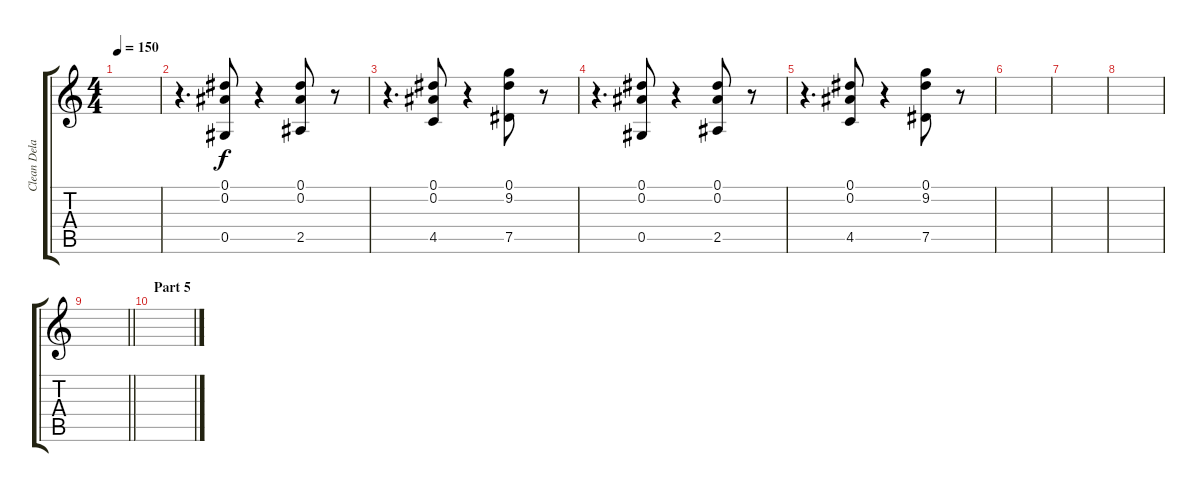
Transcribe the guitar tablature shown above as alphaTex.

\track ("Clean Delay 2" "Clean Dela") {instrument electricguitarclean}
\staff {score tabs}
\tuning (Eb4 Bb3 F3 Db3 Ab2 Eb2) {hide}
\ts (4 4)
\tempo 150
\clef g2
\ks c
|
r.4{d} (0.1 0.2 0.5).8 r.4 (0.1 0.2 2.5).8 r.8 |
r.4{d} (0.1 0.2 4.5).8 r.4 (0.1 9.2 7.5).8 r.8 |
r.4{d} (0.1 0.2 0.5).8 r.4 (0.1 0.2 2.5).8 r.8 |
r.4{d} (0.1 0.2 4.5).8 r.4 (0.1 9.2 7.5).8 r.8 |
|
|
|
\barLineRight lightlight
|
\section ("" "Part 5")
